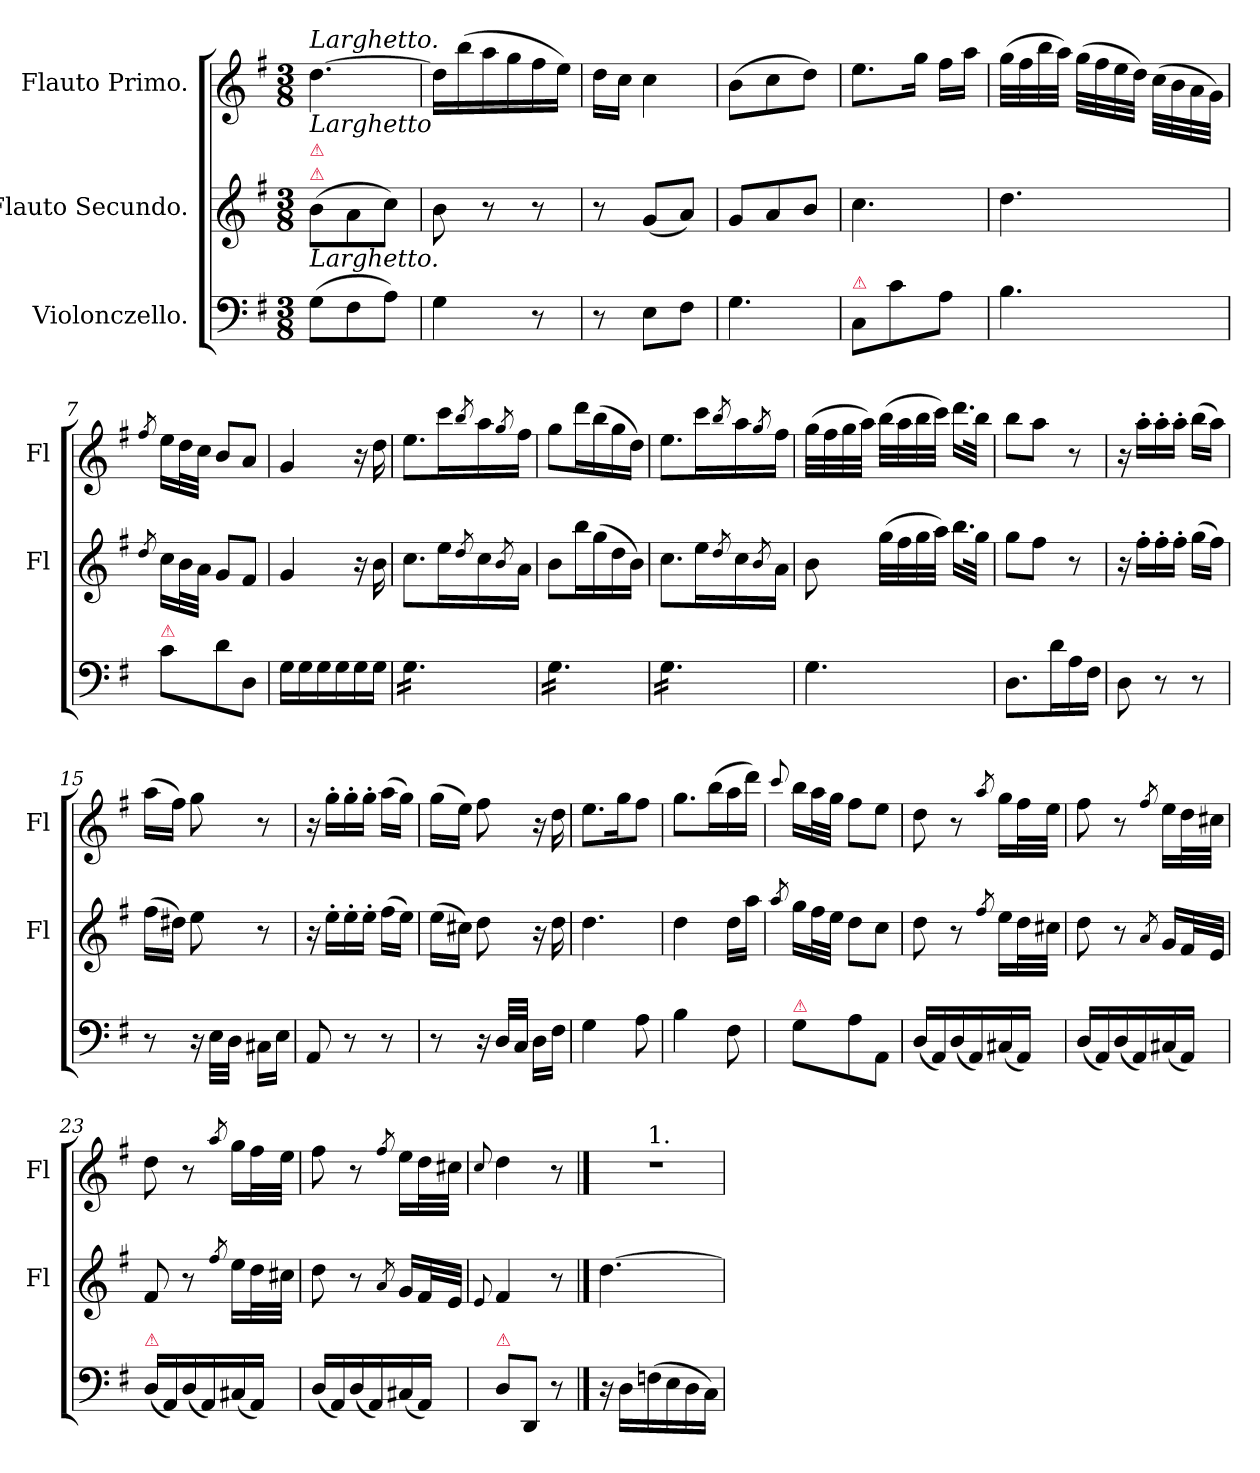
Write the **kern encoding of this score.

**kern	**kern	**kern
*part3	*part2	*part1
*staff3	*staff2	*staff1
*I"Violonczello.	*I"Flauto Secundo.	*I"Flauto Primo.
*	*I'Fl	*I'Fl
*clefF4	*clefG2	*clefG2
*k[f#]	*k[f#]	*k[f#]
*M3/8	*M3/8	*M3/8
=1	=1	=1
!	!	!LO:TX:a:i:t=Larghetto.
!	!LO:TX:a:color=crimson:t=⚠	!
!	!LO:TX:a:color=crimson:t=⚠	!
!	!LO:TX:a:i:t=Larghetto	!
!LO:TX:a:i:t=Larghetto.	!	!
(>8G\L	(>8b\L	[4.dd\
8F#\	8a\	.
8A\J)	8cc\J)	.
=2	=2	=2
4G\	8b\	16dd\LL]
.	.	(>16bb\
.	8r	16aa\
.	.	16gg\
8r	8r	16ff#\
.	.	16ee\JJ)
=3	=3	=3
8r	8r	16dd\LL
.	.	16cc\JJ
8E\L	(<8g/L	4cc\
8F#\J	8a/J)	.
=4	=4	=4
4.G\	8g/L	(>8b\L
.	8a/	8cc\
.	8b/J	8dd\J)
=5	=5	=5
!LO:TX:a:color=crimson:t=⚠	!	!
8C/L	4.cc\	8.ee\L
8c\	.	.
.	.	16gg\Jk
8A\J	.	16ff#\LL
.	.	16aa\JJ
=6	=6	=6
4.B\	4.dd\	(>32gg\LLL
.	.	32ff#\
.	.	32bb\
.	.	32aa\JJJ)
.	.	(>32gg\LLL
.	.	32ff#\
.	.	32ee\
.	.	32dd\JJJ)
.	.	(>32cc\LLL
.	.	32b\
.	.	32a\
.	.	32g\JJJ)
=7	=7	=7
.	8qdd/	8qff#/
!LO:TX:a:color=crimson:t=⚠	!	!
8c\L	16cc\LL	16ee\LL
.	32b\L	32dd\L
.	32a\JJJ	32cc\JJJ
8d\	8g/L	8b/L
8D/J	8f#/J	8a/J
=8	=8	=8
16G\LL	4g/	4g/
16G\	.	.
16G\	.	.
16G\	.	.
16G\	16r	16r
16G\JJ	16b\	16dd\
=9	=9	=9
*tremolo	*	*
16G\LL	8.cc\L	8.ee\L
16G\	.	.
16G\	.	.
16G\	16ee\L	16ccc\L
.	8qdd/	8qbb/
16G\	16cc\	16aa\
.	8qb/	8qgg/
16G\JJ	16a\JJ	16ff#\JJ
=10	=10	=10
16G\LL	8b\L	8gg\L
16G\	.	.
16G\	16bb\L	16ddd\L
16G\	(>16gg\	(>16bb\
16G\	16dd\	16gg\
16G\JJ	16b\JJ)	16dd\JJ)
=11	=11	=11
16G\LL	8.cc\L	8.ee\L
16G\	.	.
16G\	.	.
16G\	16ee\L	16ccc\L
.	8qdd/	8qbb/
16G\	16cc\	16aa\
.	8qb/	8qgg/
16G\JJ	16a\JJ	16ff#\JJ
*Xtremolo	*	*
=12	=12	=12
4.G\	8b\	(>32gg\LLL
.	.	32ff#\
.	.	32gg\
.	.	32aa\JJJ)
.	(>32gg\LLL	(>32bb\LLL
.	32ff#\	32aa\
.	32gg\	32bb\
.	32aa\JJJ)	32ccc\JJJ)
.	16.bb\LL	16.ddd\LL
.	32gg\JJk	32bb\JJk
=13	=13	=13
8.D\L	8gg\L	8bb\L
.	8ff#\J	8aa\J
16d\L	.	.
16A\	8r	8r
16F#\JJ	.	.
=14	=14	=14
8D\	16r	16r
.	16ff#'\LL	16aa'\LL
8r	16ff#'\	16aa'\
.	16ff#'\JJ	16aa'\JJ
8r	(>16gg\LL	(>16bb\LL
.	16ff#\JJ)	16aa\JJ)
=15	=15	=15
8r	(>16ff#\LL	(>16aa\LL
.	16dd#X\JJ)	16ff#\JJ)
16r	8ee\	8gg\
32E\LLL	.	.
32D\JJJ	.	.
16C#X\LL	8r	8r
16E\JJ	.	.
=16	=16	=16
8AA/	16r	16r
.	16ee'\LL	16gg'\LL
8r	16ee'\	16gg'\
.	16ee'\JJ	16gg'\JJ
8r	(>16ff#\LL	(>16aa\LL
.	16ee\JJ)	16gg\JJ)
=17	=17	=17
8r	(>16ee\LL	(>16gg\LL
.	16cc#X\JJ)	16ee\JJ)
16r	8dd\	8ff#\
32D/LLL	.	.
32C/JJJ	.	.
16D\LL	16r	16r
16F#\JJ	16dd\	16dd\
=18	=18	=18
4G\	4.dd\	8.ee\L
.	.	16gg\K
8A\	.	8ff#\J
=19	=19	=19
4B\	4dd\	8.gg\L
.	.	(>16bb\L
8F#\	16dd\LL	16aa\
.	16aa\JJ	16ddd\JJ)
=20	=20	=20
.	8qaa/	8qqccc/
!LO:TX:a:color=crimson:t=⚠	!	!
8G\L	16gg\LL	16bb\LL
.	32ff#\L	32aa\L
.	32ee\JJJ	32gg\JJJ
8A\	8dd\L	8ff#\L
8AA/J	8cc\J	8ee\J
=21	=21	=21
(<16D/LL	8dd\	8dd\
16AA/)	.	.
(<16D/	8r	8r
16AA/)	.	.
.	8qff#/	8qaa/
(<16C#X/	16ee\LL	16gg\LL
16AA/JJ)	32dd\L	32ff#\L
.	32cc#X\JJJ	32ee\JJJ
=22	=22	=22
(<16D/LL	8dd\	8ff#\
16AA/)	.	.
(<16D/	8r	8r
16AA/)	.	.
.	8qa/	8qff#/
(<16C#X/	16g/LL	16ee\LL
16AA/JJ)	32f#/L	32dd\L
.	32e/JJJ	32cc#X\JJJ
=23	=23	=23
!LO:TX:a:color=crimson:t=⚠	!	!
(<16D/LL	8f#/	8dd\
16AA/)	.	.
(<16D/	8r	8r
16AA/)	.	.
.	8qff#/	8qaa/
(<16C#X/	16ee\LL	16gg\LL
16AA/JJ)	32dd\L	32ff#\L
.	32cc#X\JJJ	32ee\JJJ
=24	=24	=24
(<16D/LL	8dd\	8ff#\
16AA/)	.	.
(<16D/	8r	8r
16AA/)	.	.
.	8qa/	8qff#/
(<16C#X/	16g/LL	16ee\LL
16AA/JJ)	32f#/L	32dd\L
.	32e/JJJ	32cc#X\JJJ
=25	=25	=25
.	8qqe/	8qqcc/
!LO:TX:a:color=crimson:t=⚠	!	!
8D\L	4f#/	4dd\
8DD/J	.	.
8r	8r	8r
==26	==26	==26
*	*	*^
16r	[4.dd\	4.r	8ryy
16D\LL	.	.	.
!	!	!	!LO:TX:a:t=1.
(>16Fn\	.	.	4ryy
16E\	.	.	.
16D\	.	.	.
16C\JJ)	.	.	.
*	*	*v	*v
=	=	=
*-	*-	*-
